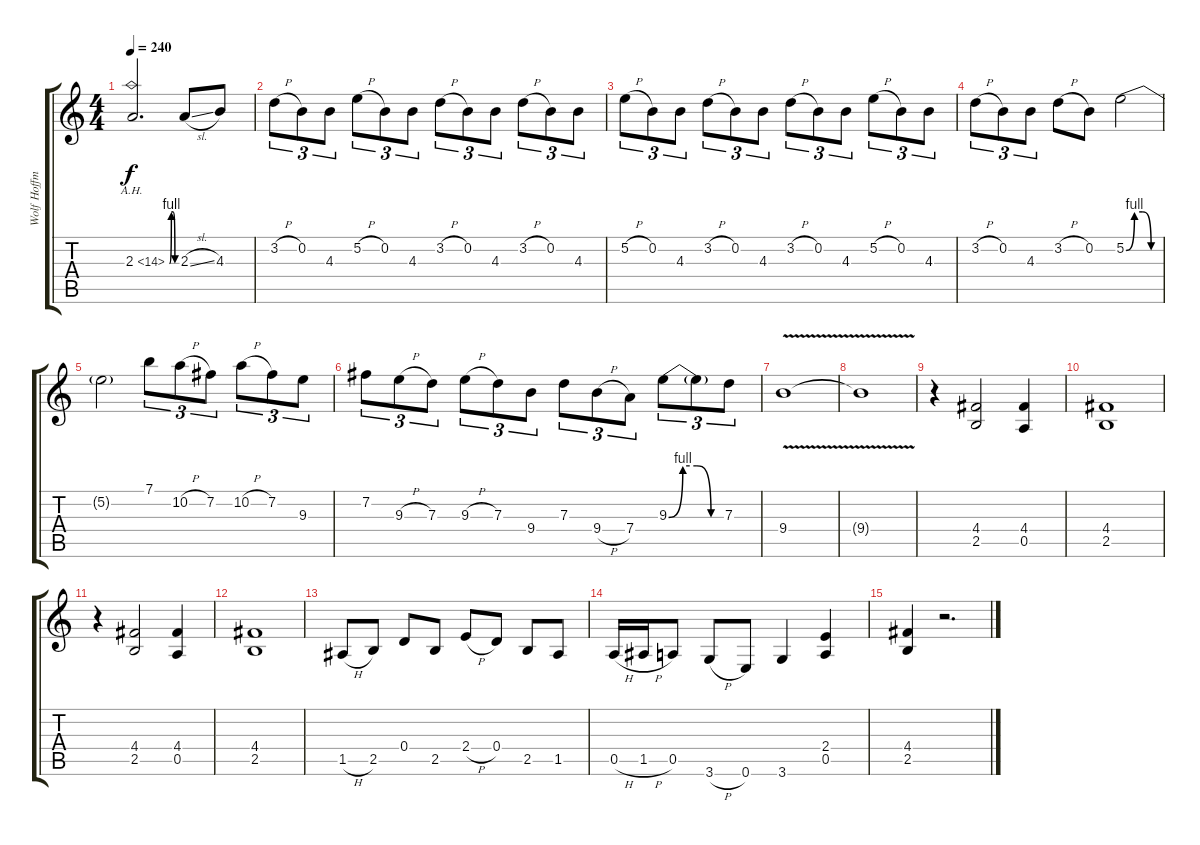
\track ("Wolf Hoffmann" "Wolf Hoffm") {instrument acousticguitarsteel}
\staff {score tabs}
\tuning (E4 B3 G3 D3 A2 E2) {hide}
\ts (4 4)
\tempo 240
\clef g2
\ks c
2.3{be (custom 0 0 15 4 30 4 45 0 60 0) ah 12}.2{d dy f} 2.3{sl}.8 4.3.8 |
3.2{h}.8{tu (3 2)} 0.2.8{tu (3 2)} 4.3.8{tu (3 2)} 5.2{h}.8{tu (3 2)} 0.2.8{tu (3 2)} 4.3.8{tu (3 2)} 3.2{h}.8{tu (3 2)} 0.2.8{tu (3 2)} 4.3.8{tu (3 2)} 3.2{h}.8{tu (3 2)} 0.2.8{tu (3 2)} 4.3.8{tu (3 2)} |
5.2{h}.8{tu (3 2)} 0.2.8{tu (3 2)} 4.3.8{tu (3 2)} 3.2{h}.8{tu (3 2)} 0.2.8{tu (3 2)} 4.3.8{tu (3 2)} 3.2{h}.8{tu (3 2)} 0.2.8{tu (3 2)} 4.3.8{tu (3 2)} 5.2{h}.8{tu (3 2)} 0.2.8{tu (3 2)} 4.3.8{tu (3 2)} |
3.2{h}.8{tu (3 2)} 0.2.8{tu (3 2)} 4.3.8{tu (3 2)} 3.2{h}.8 0.2.8 5.2{be (custom 0 0 15 4 30 4 45 0 60 0)}.2 |
5.2{t}.2 7.1.8{tu (3 2)} 10.2{h}.8{tu (3 2)} 7.2.8{tu (3 2)} 10.2{h}.8{tu (3 2)} 7.2.8{tu (3 2)} 9.3.8{tu (3 2)} |
7.2.8{tu (3 2)} 9.3{h}.8{tu (3 2)} 7.3.8{tu (3 2)} 9.3{h}.8{tu (3 2)} 7.3.8{tu (3 2)} 9.4.8{tu (3 2)} 7.3.8{tu (3 2)} 9.4{h}.8{tu (3 2)} 7.4.8{tu (3 2)} 9.3{be (custom 0 0 15 4 30 4 45 0 60 0)}.8{tu (3 2)} 9.3{t}.8{tu (3 2)} 7.3.8{tu (3 2)} |
9.4{v}.1 |
9.4{t}.1 |
r.4 (4.4 2.5).2 (4.4 0.5).4 |
(4.4 2.5).1 |
r.4 (4.4 2.5).2 (4.4 0.5).4 |
(4.4 2.5).1 |
1.5{h}.8 2.5.8 0.4.8 2.5.8 2.4{h}.8 0.4.8 2.5.8 1.5.8 |
0.5{h}.16 1.5{h}.16 0.5.8 3.6{h}.8 0.6.8 3.6.4 (2.4 0.5).4 |
(4.4 2.5).4 r.2{d}
